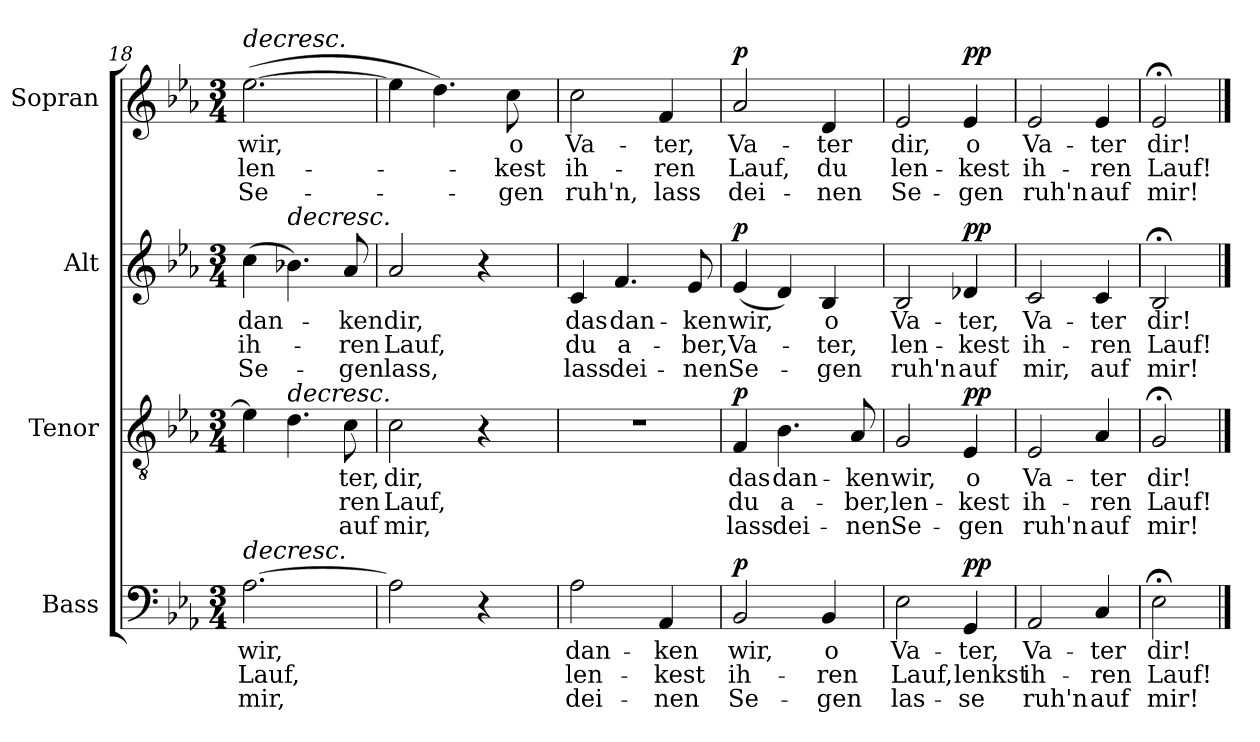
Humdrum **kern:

**kern	**text	**text	**text	**dynam	**kern	**text	**text	**text	**dynam	**kern	**text	**text	**text	**dynam	**kern	**text	**text	**text	**dynam
*part4	*part4	*part4	*part4	*part4	*part3	*part3	*part3	*part3	*part3	*part2	*part2	*part2	*part2	*part2	*part1	*part1	*part1	*part1	*part1
*staff4	*staff4	*staff4	*staff4	*staff4	*staff3	*staff3	*staff3	*staff3	*staff3	*staff2	*staff2	*staff2	*staff2	*staff2	*staff1	*staff1	*staff1	*staff1	*staff1
*I"Bass	*	*	*	*	*I"Tenor	*	*	*	*	*I"Alt	*	*	*	*	*I"Sopran	*	*	*	*
*clefF4	*	*	*	*	*clefGv2	*	*	*	*	*clefG2	*	*	*	*	*clefG2	*	*	*	*
*k[b-e-a-]	*	*	*	*	*k[b-e-a-]	*	*	*	*	*k[b-e-a-]	*	*	*	*	*k[b-e-a-]	*	*	*	*
*M3/4	*	*	*	*	*M3/4	*	*	*	*	*M3/4	*	*	*	*	*M3/4	*	*	*	*
=18	=18	=18	=18	=18	=18	=18	=18	=18	=18	=18	=18	=18	=18	=18	=18	=18	=18	=18	=18
!	!	!	!	!	!	!	!	!	!	!	!	!	!	!	!LO:TX:a:i:t=decresc.	!	!	!	!
!LO:TX:a:i:t=decresc.	!	!	!	!	!	!	!	!	!	!	!	!	!	!	!	!	!	!	!
!	!LO:LY:b	!LO:LY:b	!LO:LY:b	!	!	!	!	!	!	!	!LO:LY:b	!LO:LY:b	!LO:LY:b	!	!	!LO:LY:b	!LO:LY:b	!LO:LY:b	!
[2.A-\	wir,	Lauf,	mir,	.	4e-\]	.	.	.	.	(4cc\	dan-	ih-	Se-	.	([2.ee-\	wir,	len-	-Se-	.
!	!	!	!	!	!	!	!	!	!	!LO:TX:a:i:t=decresc.	!	!	!	!	!	!	!	!	!
!	!	!	!	!	!LO:TX:a:i:t=decresc.	!	!	!	!	!	!	!	!	!	!	!	!	!	!
.	.	.	.	.	4.d\	.	.	.	.	4.b-X\)	.	.	.	.	.	.	.	.	.
!	!	!	!	!	!	!LO:LY:b	!LO:LY:b	!LO:LY:b	!	!	!LO:LY:b	!LO:LY:b	!LO:LY:b	!	!	!	!	!	!
.	.	.	.	.	8c\	-ter,	-ren	auf	.	8a-/	-ken	-ren	-gen	.	.	.	.	.	.
=19	=19	=19	=19	=19	=19	=19	=19	=19	=19	=19	=19	=19	=19	=19	=19	=19	=19	=19	=19
!	!	!	!	!	!	!LO:LY:b	!LO:LY:b	!LO:LY:b	!	!	!LO:LY:b	!LO:LY:b	!LO:LY:b	!	!	!	!	!	!
2A-\]	.	.	.	.	2c\	dir,	Lauf,	mir,	.	2a-/	dir,	Lauf,	lass,	.	4ee-\]	.	.	.	.
.	.	.	.	.	.	.	.	.	.	.	.	.	.	.	4.dd\)	.	.	.	.
4r	.	.	.	.	4r	.	.	.	.	4r	.	.	.	.	.	.	.	.	.
!	!	!	!	!	!	!	!	!	!	!	!	!	!	!	!	!LO:LY:b	!LO:LY:b	!LO:LY:b	!
.	.	.	.	.	.	.	.	.	.	.	.	.	.	.	8cc\	o	-kest	-gen	.
!!LO:LB:g=z
=20	=20	=20	=20	=20	=20	=20	=20	=20	=20	=20	=20	=20	=20	=20	=20	=20	=20	=20	=20
!	!LO:LY:b	!LO:LY:b	!LO:LY:b	!	!	!	!	!	!	!	!LO:LY:b	!LO:LY:b	!LO:LY:b	!	!	!LO:LY:b	!LO:LY:b	!LO:LY:b	!
2A-\	dan-	len-	dei-	.	2.r	.	.	.	.	4c/	das	du	lass	.	2cc\	Va-	ih-	ruh'n,	.
!	!	!	!	!	!	!	!	!	!	!	!LO:LY:b	!LO:LY:b	!LO:LY:b	!	!	!	!	!	!
.	.	.	.	.	.	.	.	.	.	4.f/	dan-	a-	dei-	.	.	.	.	.	.
!	!LO:LY:b	!LO:LY:b	!LO:LY:b	!	!	!	!	!	!	!	!	!	!	!	!	!LO:LY:b	!LO:LY:b	!LO:LY:b	!
4AA-/	-ken	-kest	-nen	.	.	.	.	.	.	.	.	.	.	.	4f/	-ter,	-ren	lass	.
!	!	!	!	!	!	!	!	!	!	!	!LO:LY:b	!LO:LY:b	!LO:LY:b	!	!	!	!	!	!
.	.	.	.	.	.	.	.	.	.	8e-/	-ken	-ber,	-nen	.	.	.	.	.	.
=21	=21	=21	=21	=21	=21	=21	=21	=21	=21	=21	=21	=21	=21	=21	=21	=21	=21	=21	=21
!	!LO:LY:b	!LO:LY:b	!LO:LY:b	!LO:DY:a	!	!LO:LY:b	!LO:LY:b	!LO:LY:b	!LO:DY:a	!	!LO:LY:b	!LO:LY:b	!LO:LY:b	!LO:DY:a	!	!LO:LY:b	!LO:LY:b	!LO:LY:b	!LO:DY:a
2BB-/	wir,	ih-	Se-	p	4F/	das	du	lass	p	(4e-/	wir,	Va-	Se-	p	2a-/	Va-	Lauf,	dei-	p
!	!	!	!	!	!	!LO:LY:b	!LO:LY:b	!LO:LY:b	!	!	!	!	!	!	!	!	!	!	!
.	.	.	.	.	4.B-\	dan-	a-	dei-	.	4d/)	.	.	.	.	.	.	.	.	.
!	!LO:LY:b	!LO:LY:b	!LO:LY:b	!	!	!	!	!	!	!	!LO:LY:b	!LO:LY:b	!LO:LY:b	!	!	!LO:LY:b	!LO:LY:b	!LO:LY:b	!
4BB-/	o	-ren	-gen	.	.	.	.	.	.	4B-/	o	-ter,	-gen	.	4d/	-ter	du	-nen	.
!	!	!	!	!	!	!LO:LY:b	!LO:LY:b	!LO:LY:b	!	!	!	!	!	!	!	!	!	!	!
.	.	.	.	.	8A-/	-ken	-ber,	-nen	.	.	.	.	.	.	.	.	.	.	.
=22	=22	=22	=22	=22	=22	=22	=22	=22	=22	=22	=22	=22	=22	=22	=22	=22	=22	=22	=22
!	!LO:LY:b	!LO:LY:b	!LO:LY:b	!	!	!LO:LY:b	!LO:LY:b	!LO:LY:b	!	!	!LO:LY:b	!LO:LY:b	!LO:LY:b	!	!	!LO:LY:b	!LO:LY:b	!LO:LY:b	!
2E-\	Va-	Lauf,	las-	.	2G/	wir,	len-	Se-	.	2B-/	Va-	len-	ruh'n	.	2e-/	dir,	len-	Se-	.
!	!LO:LY:b	!LO:LY:b	!LO:LY:b	!LO:DY:a	!	!LO:LY:b	!LO:LY:b	!LO:LY:b	!LO:DY:a	!	!LO:LY:b	!LO:LY:b	!LO:LY:b	!LO:DY:a	!	!LO:LY:b	!LO:LY:b	!LO:LY:b	!LO:DY:a
4GG/	-ter,	lenkst	-se	pp	4E-/	o	-kest	-gen	pp	4d-X/	-ter,	-kest	auf	pp	4e-/	o	-kest	-gen	pp
=23	=23	=23	=23	=23	=23	=23	=23	=23	=23	=23	=23	=23	=23	=23	=23	=23	=23	=23	=23
!	!LO:LY:b	!LO:LY:b	!LO:LY:b	!	!	!LO:LY:b	!LO:LY:b	!LO:LY:b	!	!	!LO:LY:b	!LO:LY:b	!LO:LY:b	!	!	!LO:LY:b	!LO:LY:b	!LO:LY:b	!
2AA-/	Va-	ih-	ruh'n	.	2E-/	Va-	ih-	ruh'n	.	2c/	Va-	ih-	mir,	.	2e-/	Va-	ih-	ruh'n	.
!	!LO:LY:b	!LO:LY:b	!LO:LY:b	!	!	!LO:LY:b	!LO:LY:b	!LO:LY:b	!	!	!LO:LY:b	!LO:LY:b	!LO:LY:b	!	!	!LO:LY:b	!LO:LY:b	!LO:LY:b	!
4C/	-ter	-ren	auf	.	4A-/	-ter	-ren	auf	.	4c/	-ter	-ren	auf	.	4e-/	-ter	-ren	auf	.
=24	=24	=24	=24	=24	=24	=24	=24	=24	=24	=24	=24	=24	=24	=24	=24	=24	=24	=24	=24
!	!LO:LY:b	!LO:LY:b	!LO:LY:b	!	!	!LO:LY:b	!LO:LY:b	!LO:LY:b	!	!	!LO:LY:b	!LO:LY:b	!LO:LY:b	!	!	!LO:LY:b	!LO:LY:b	!LO:LY:b	!
2E-;<\	dir!	Lauf!	mir!	.	2G;</	dir!	Lauf!	mir!	.	2B-;</	dir!	Lauf!	mir!	.	2e-;</	dir!	Lauf!	mir!	.
==	==	==	==	==	==	==	==	==	==	==	==	==	==	==	==	==	==	==	==
*-	*-	*-	*-	*-	*-	*-	*-	*-	*-	*-	*-	*-	*-	*-	*-	*-	*-	*-	*-
